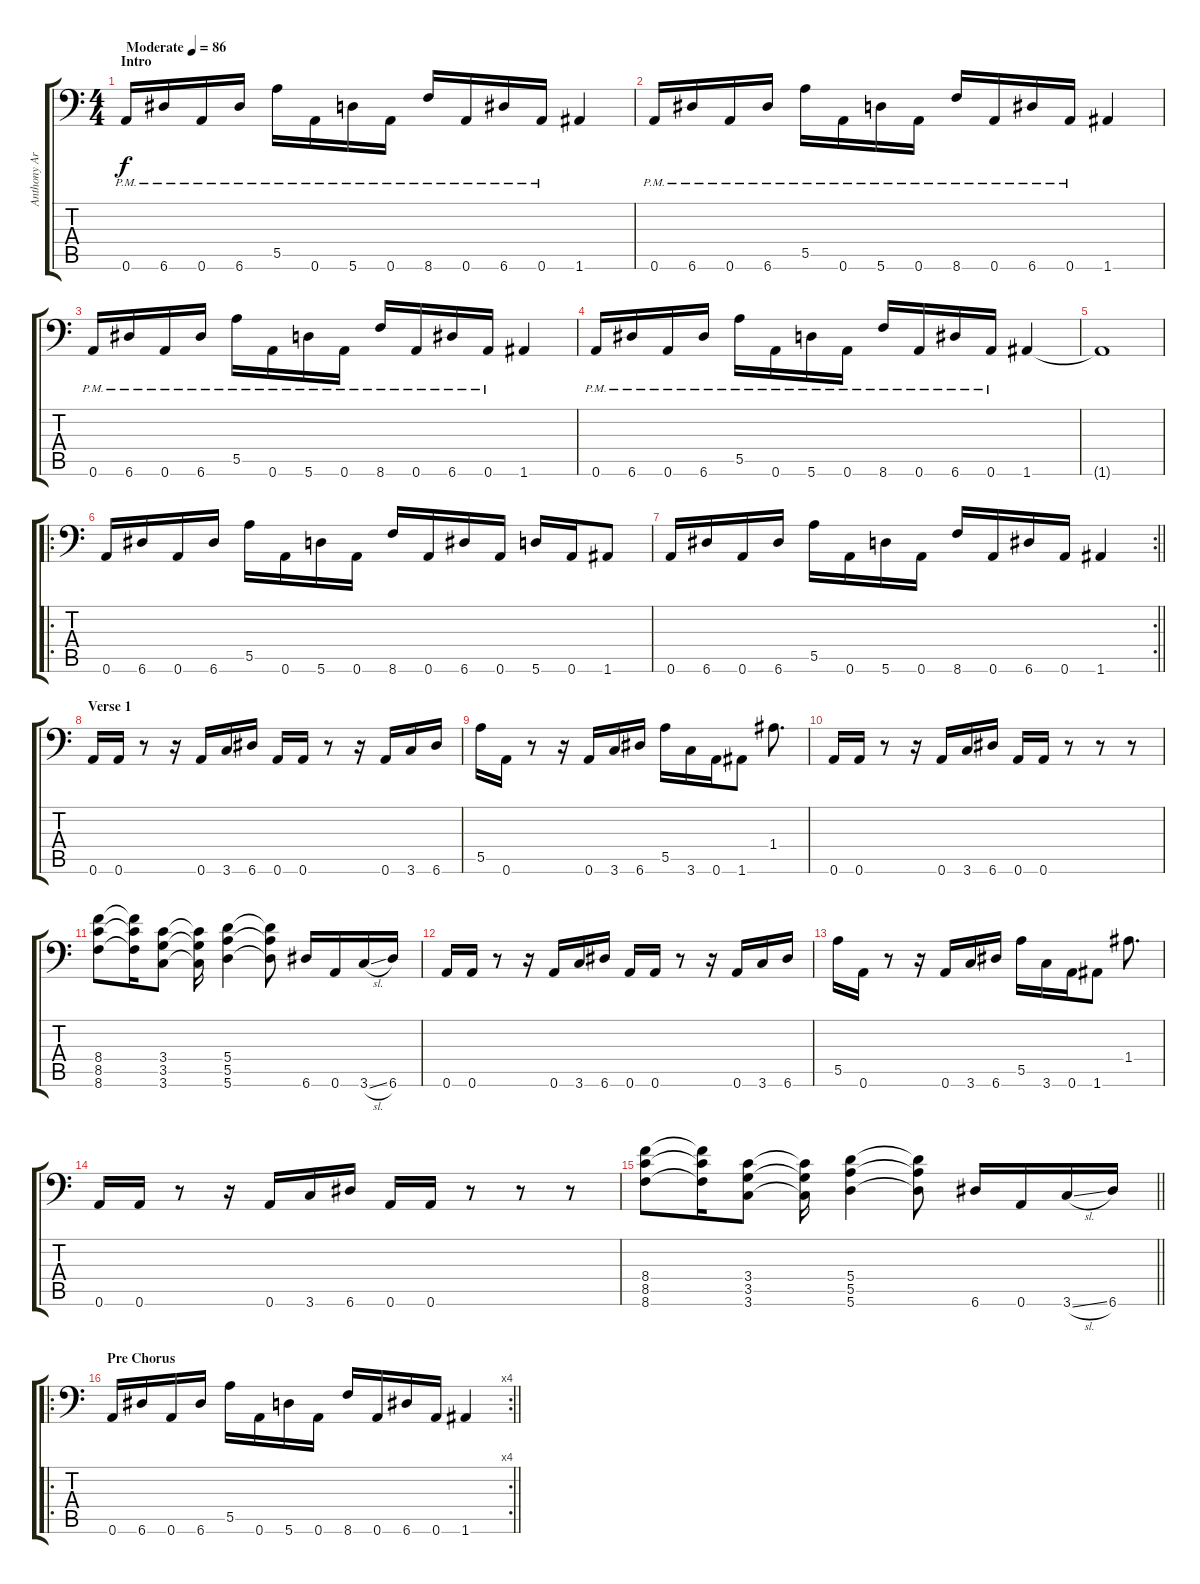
\track ("Anthony Armstrong" "Anthony Ar") {instrument distortionguitar}
\staff {score tabs}
\tuning (B3 Gb3 D3 A2 E2 A1) {hide}
\ts (4 4)
\section ("" "Intro")
\tempo (86 "Moderate")
\clef f4
\ks c
0.6{pm}.16{dy f instrument distortionguitar} 6.6{pm}.16 0.6{pm}.16 6.6{pm}.16 5.5{pm}.16 0.6{pm}.16 5.6{pm}.16 0.6{pm}.16 8.6{pm}.16 0.6{pm}.16 6.6{pm}.16 0.6{pm}.16 1.6.4 |
0.6{pm}.16 6.6{pm}.16 0.6{pm}.16 6.6{pm}.16 5.5{pm}.16 0.6{pm}.16 5.6{pm}.16 0.6{pm}.16 8.6{pm}.16 0.6{pm}.16 6.6{pm}.16 0.6{pm}.16 1.6.4 |
0.6{pm}.16 6.6{pm}.16 0.6{pm}.16 6.6{pm}.16 5.5{pm}.16 0.6{pm}.16 5.6{pm}.16 0.6{pm}.16 8.6{pm}.16 0.6{pm}.16 6.6{pm}.16 0.6{pm}.16 1.6.4 |
0.6{pm}.16 6.6{pm}.16 0.6{pm}.16 6.6{pm}.16 5.5{pm}.16 0.6{pm}.16 5.6{pm}.16 0.6{pm}.16 8.6{pm}.16 0.6{pm}.16 6.6{pm}.16 0.6{pm}.16 1.6.4 |
1.6{t}.1 |
\ro
0.6.16 6.6.16 0.6.16 6.6.16 5.5.16 0.6.16 5.6.16 0.6.16 8.6.16 0.6.16 6.6.16 0.6.16 5.6.16 0.6.16 1.6.8 |
\rc 2
\barLineRight lightlight
0.6.16 6.6.16 0.6.16 6.6.16 5.5.16 0.6.16 5.6.16 0.6.16 8.6.16 0.6.16 6.6.16 0.6.16 1.6.4 |
\section ("" "Verse 1")
0.6.16{volume 10} 0.6.16 r.8 r.16 0.6.16 3.6.16 6.6.16 0.6.16 0.6.16 r.8 r.16 0.6.16 3.6.16 6.6.16 |
5.5.16 0.6.16 r.8 r.16 0.6.16 3.6.16 6.6.16 5.5.16 3.6.16 0.6.16 1.6.8 1.4.8{d} |
0.6.16 0.6.16 r.8 r.16 0.6.16 3.6.16 6.6.16 0.6.16 0.6.16 r.8 r.8 r.8 |
(8.4 8.5 8.6).8{volume 13} (8.4{t} 8.5{t} 8.6{t}).16 (3.4 3.5 3.6).8 (3.4{t} 3.5{t} 3.6{t}).16 (5.4 5.5 5.6).4 (5.4{t} 5.5{t} 5.6{t}).8 6.6.16 0.6.16 3.6{sl}.16 6.6.16 |
0.6.16 0.6.16 r.8 r.16 0.6.16 3.6.16 6.6.16 0.6.16 0.6.16 r.8 r.16 0.6.16 3.6.16 6.6.16 |
5.5.16 0.6.16 r.8 r.16 0.6.16 3.6.16 6.6.16 5.5.16 3.6.16 0.6.16 1.6.8 1.4.8{d} |
0.6.16 0.6.16 r.8 r.16 0.6.16 3.6.16 6.6.16 0.6.16 0.6.16 r.8 r.8 r.8 |
\barLineRight lightlight
(8.4 8.5 8.6).8 (8.4{t} 8.5{t} 8.6{t}).16 (3.4 3.5 3.6).8 (3.4{t} 3.5{t} 3.6{t}).16 (5.4 5.5 5.6).4 (5.4{t} 5.5{t} 5.6{t}).8 6.6.16 0.6.16 3.6{sl}.16 6.6.16 |
\ro
\rc 4
\section ("" "Pre Chorus")
\barLineRight lightlight
0.6.16 6.6.16 0.6.16 6.6.16 5.5.16 0.6.16 5.6.16 0.6.16 8.6.16 0.6.16 6.6.16 0.6.16 1.6.4
